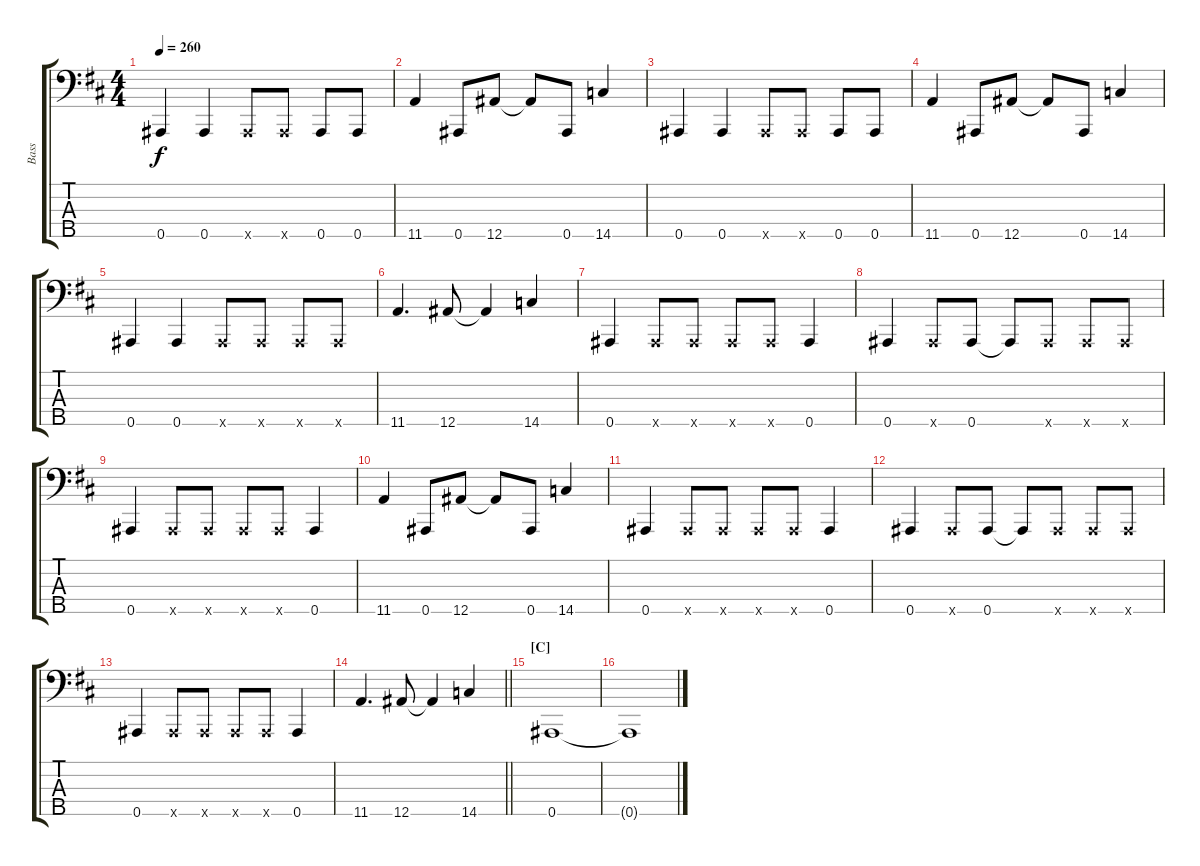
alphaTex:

\track ("Bass" "Bass") {instrument slapbass1}
\staff {score tabs}
\tuning (B2 Gb2 Db2 Ab1 Bb0) {hide}
\ts (4 4)
\tempo 260
\clef f4
\ks bminor
0.5.4{dy f} 0.5.4 0.5{x}.8 0.5{x}.8 0.5.8 0.5.8 |
11.5.4 0.5.8 12.5.8 12.5{t}.8 0.5.8 14.5.4 |
0.5.4 0.5.4 0.5{x}.8 0.5{x}.8 0.5.8 0.5.8 |
11.5.4 0.5.8 12.5.8 12.5{t}.8 0.5.8 14.5.4 |
0.5.4 0.5.4 0.5{x}.8 0.5{x}.8 0.5{x}.8 0.5{x}.8 |
11.5.4{d} 12.5.8 12.5{t}.4 14.5.4 |
0.5.4 0.5{x}.8 0.5{x}.8 0.5{x}.8 0.5{x}.8 0.5.4 |
0.5.4 0.5{x}.8 0.5.8 0.5{t}.8 0.5{x}.8 0.5{x}.8 0.5{x}.8 |
0.5.4 0.5{x}.8 0.5{x}.8 0.5{x}.8 0.5{x}.8 0.5.4 |
11.5.4 0.5.8 12.5.8 12.5{t}.8 0.5.8 14.5.4 |
0.5.4 0.5{x}.8 0.5{x}.8 0.5{x}.8 0.5{x}.8 0.5.4 |
0.5.4 0.5{x}.8 0.5.8 0.5{t}.8 0.5{x}.8 0.5{x}.8 0.5{x}.8 |
0.5.4 0.5{x}.8 0.5{x}.8 0.5{x}.8 0.5{x}.8 0.5.4 |
\barLineRight lightlight
11.5.4{d} 12.5.8 12.5{t}.4 14.5.4 |
\section ("" "[C]")
0.5.1 |
0.5{t}.1
